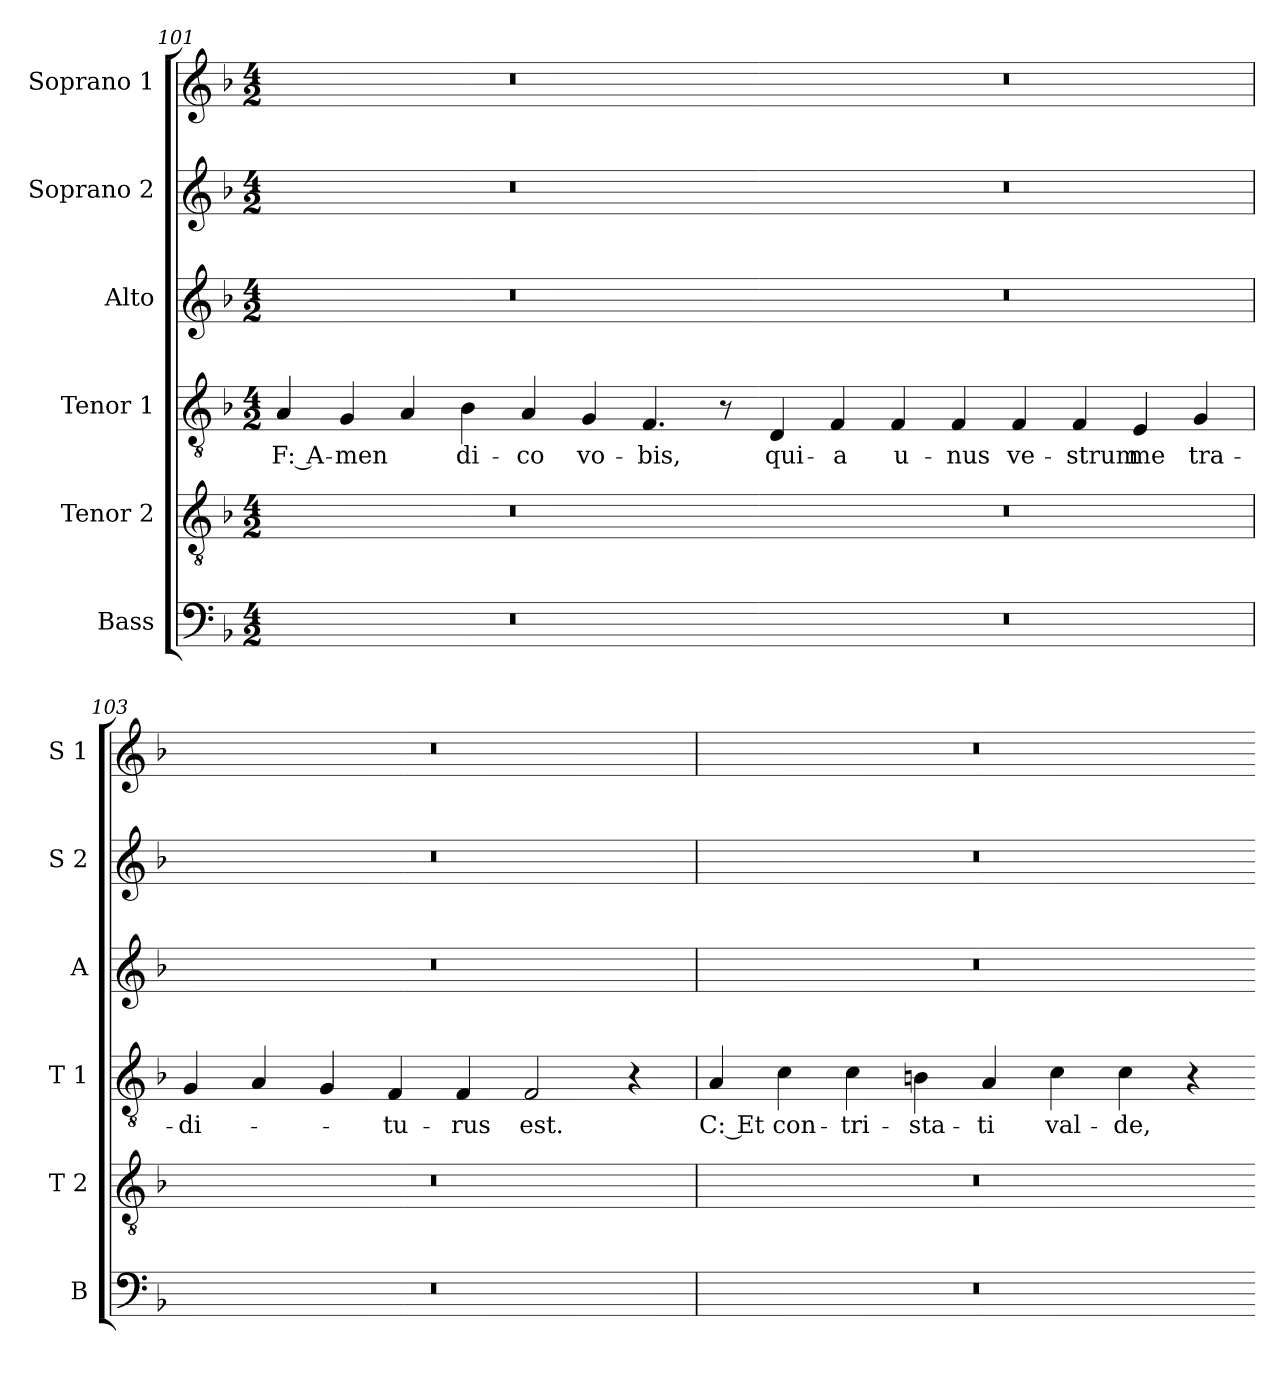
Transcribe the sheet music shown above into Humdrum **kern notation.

**kern	**kern	**kern	**text	**kern	**kern	**kern
*part6	*part5	*part4	*part4	*part3	*part2	*part1
*staff6	*staff5	*staff4	*staff4	*staff3	*staff2	*staff1
*I"Bass	*I"Tenor 2	*I"Tenor 1	*	*I"Alto	*I"Soprano 2	*I"Soprano 1
*I'B	*I'T 2	*I'T 1	*	*I'A	*I'S 2	*I'S 1
*clefF4	*clefGv2	*clefGv2	*	*clefG2	*clefG2	*clefG2
*k[b-]	*k[b-]	*k[b-]	*	*k[b-]	*k[b-]	*k[b-]
*F:	*F:	*F:	*	*F:	*F:	*F:
*M4/2	*M4/2	*M4/2	*	*M4/2	*M4/2	*M4/2
=101	=101	=101	=101	=101	=101	=101
!	!	!	!LO:LY:b	!	!	!
0r	0r	4A/	F: A-	0r	0r	0r
!	!	!	!LO:LY:b	!	!	!
.	.	4G/	-men	.	.	.
.	.	4A/	.	.	.	.
!	!	!	!LO:LY:b	!	!	!
.	.	4B-\	di-	.	.	.
!	!	!	!LO:LY:b	!	!	!
.	.	4A/	-co	.	.	.
!	!	!	!LO:LY:b	!	!	!
.	.	4G/	vo-	.	.	.
!	!	!	!LO:LY:b	!	!	!
.	.	4.F/	-bis,	.	.	.
.	.	8r	.	.	.	.
=102-	=102-	=102-	=102-	=102-	=102-	=102-
!	!	!	!LO:LY:b	!	!	!
0r	0r	4D/	qui-	0r	0r	0r
!	!	!	!LO:LY:b	!	!	!
.	.	4F/	-a	.	.	.
!	!	!	!LO:LY:b	!	!	!
.	.	4F/	u-	.	.	.
!	!	!	!LO:LY:b	!	!	!
.	.	4F/	-nus	.	.	.
!	!	!	!LO:LY:b	!	!	!
.	.	4F/	ve-	.	.	.
!	!	!	!LO:LY:b	!	!	!
.	.	4F/	-strum	.	.	.
!	!	!	!LO:LY:b	!	!	!
.	.	4E/	me	.	.	.
!	!	!	!LO:LY:b	!	!	!
.	.	4G/	tra-	.	.	.
!!LO:LB:g=z
=103	=103	=103	=103	=103	=103	=103
!	!	!	!LO:LY:b	!	!	!
0r	0r	4G/	-di-	0r	0r	0r
.	.	4A/	.	.	.	.
.	.	4G/	.	.	.	.
!	!	!	!LO:LY:b	!	!	!
.	.	4F/	-tu-	.	.	.
!	!	!	!LO:LY:b	!	!	!
.	.	4F/	-rus	.	.	.
!	!	!	!LO:LY:b	!	!	!
.	.	2F/	est.	.	.	.
.	.	4r	.	.	.	.
=104	=104	=104	=104	=104	=104	=104
!	!	!	!LO:LY:b	!	!	!
0r	0r	4A/	C: Et	0r	0r	0r
!	!	!	!LO:LY:b	!	!	!
.	.	4c\	con-	.	.	.
!	!	!	!LO:LY:b	!	!	!
.	.	4c\	-tri-	.	.	.
!	!	!	!LO:LY:b	!	!	!
.	.	4Bn\	-sta-	.	.	.
!	!	!	!LO:LY:b	!	!	!
.	.	4A/	-ti	.	.	.
!	!	!	!LO:LY:b	!	!	!
.	.	4c\	val-	.	.	.
!	!	!	!LO:LY:b	!	!	!
.	.	4c\	-de,	.	.	.
.	.	4r	.	.	.	.
=-	=-	=-	=-	=-	=-	=-
*-	*-	*-	*-	*-	*-	*-
